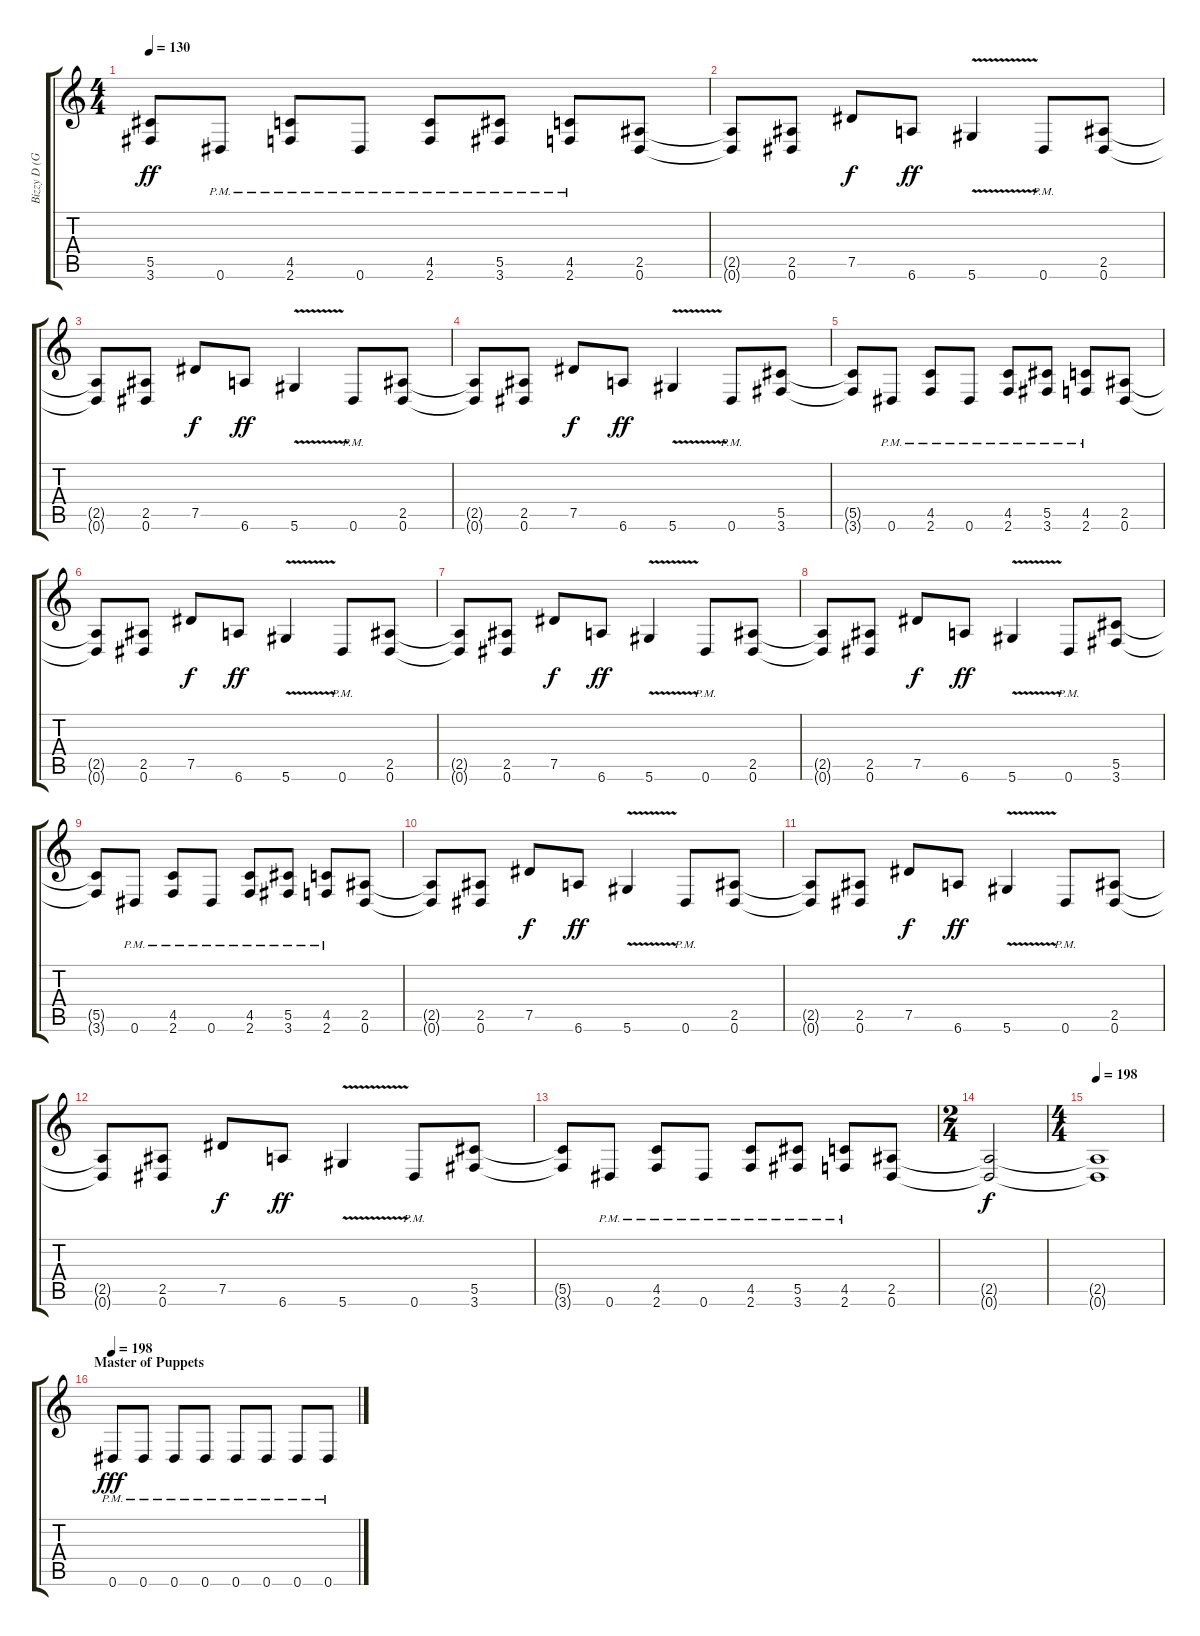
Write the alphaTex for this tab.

\track ("Bizzy D (Guitar)" "Bizzy D (G") {instrument distortionguitar}
\staff {score tabs}
\tuning (Eb4 Bb3 Gb3 Db3 Ab2 Eb2) {hide}
\ts (4 4)
\tempo 130
\clef g2
\ks c
(5.5{t} 3.6{t}).8{dy ff} 0.6{pm}.8 (4.5{pm} 2.6{pm}).8 0.6{pm}.8 (4.5{pm} 2.6{pm}).8 (5.5{pm} 3.6{pm}).8 (4.5{pm} 2.6{pm}).8 (2.5 0.6).8 |
(2.5{t} 0.6{t}).8 (2.5 0.6).8 7.5.8{dy f} 6.6.8{dy ff} 5.6{v}.4 0.6{pm}.8 (2.5 0.6).8 |
(2.5{t} 0.6{t}).8 (2.5 0.6).8 7.5.8{dy f} 6.6.8{dy ff} 5.6{v}.4 0.6{pm}.8 (2.5 0.6).8 |
(2.5{t} 0.6{t}).8 (2.5 0.6).8 7.5.8{dy f} 6.6.8{dy ff} 5.6{v}.4 0.6{pm}.8 (5.5 3.6).8 |
(5.5{t} 3.6{t}).8 0.6{pm}.8 (4.5{pm} 2.6{pm}).8 0.6{pm}.8 (4.5{pm} 2.6{pm}).8 (5.5{pm} 3.6{pm}).8 (4.5{pm} 2.6{pm}).8 (2.5 0.6).8 |
(2.5{t} 0.6{t}).8 (2.5 0.6).8 7.5.8{dy f} 6.6.8{dy ff} 5.6{v}.4 0.6{pm}.8 (2.5 0.6).8 |
(2.5{t} 0.6{t}).8 (2.5 0.6).8 7.5.8{dy f} 6.6.8{dy ff} 5.6{v}.4 0.6{pm}.8 (2.5 0.6).8 |
(2.5{t} 0.6{t}).8 (2.5 0.6).8 7.5.8{dy f} 6.6.8{dy ff} 5.6{v}.4 0.6{pm}.8 (5.5 3.6).8 |
(5.5{t} 3.6{t}).8 0.6{pm}.8 (4.5{pm} 2.6{pm}).8 0.6{pm}.8 (4.5{pm} 2.6{pm}).8 (5.5{pm} 3.6{pm}).8 (4.5{pm} 2.6{pm}).8 (2.5 0.6).8 |
(2.5{t} 0.6{t}).8 (2.5 0.6).8 7.5.8{dy f} 6.6.8{dy ff} 5.6{v}.4 0.6{pm}.8 (2.5 0.6).8 |
(2.5{t} 0.6{t}).8 (2.5 0.6).8 7.5.8{dy f} 6.6.8{dy ff} 5.6{v}.4 0.6{pm}.8 (2.5 0.6).8 |
(2.5{t} 0.6{t}).8 (2.5 0.6).8 7.5.8{dy f} 6.6.8{dy ff} 5.6{v}.4 0.6{pm}.8 (5.5 3.6).8 |
(5.5{t} 3.6{t}).8 0.6{pm}.8 (4.5{pm} 2.6{pm}).8 0.6{pm}.8 (4.5{pm} 2.6{pm}).8 (5.5{pm} 3.6{pm}).8 (4.5{pm} 2.6{pm}).8 (2.5 0.6).8 |
\ts (2 4)
(2.5{t} 0.6{t}).2{dy f} |
\ts (4 4)
\tempo 198
(2.5{t} 0.6{t}).1 |
\section ("" "Master of Puppets")
\tempo 198
0.6{pm}.8{dy fff volume 14 instrument distortionguitar} 0.6{pm}.8 0.6{pm}.8 0.6{pm}.8 0.6{pm}.8 0.6{pm}.8 0.6{pm}.8 0.6{pm}.8
